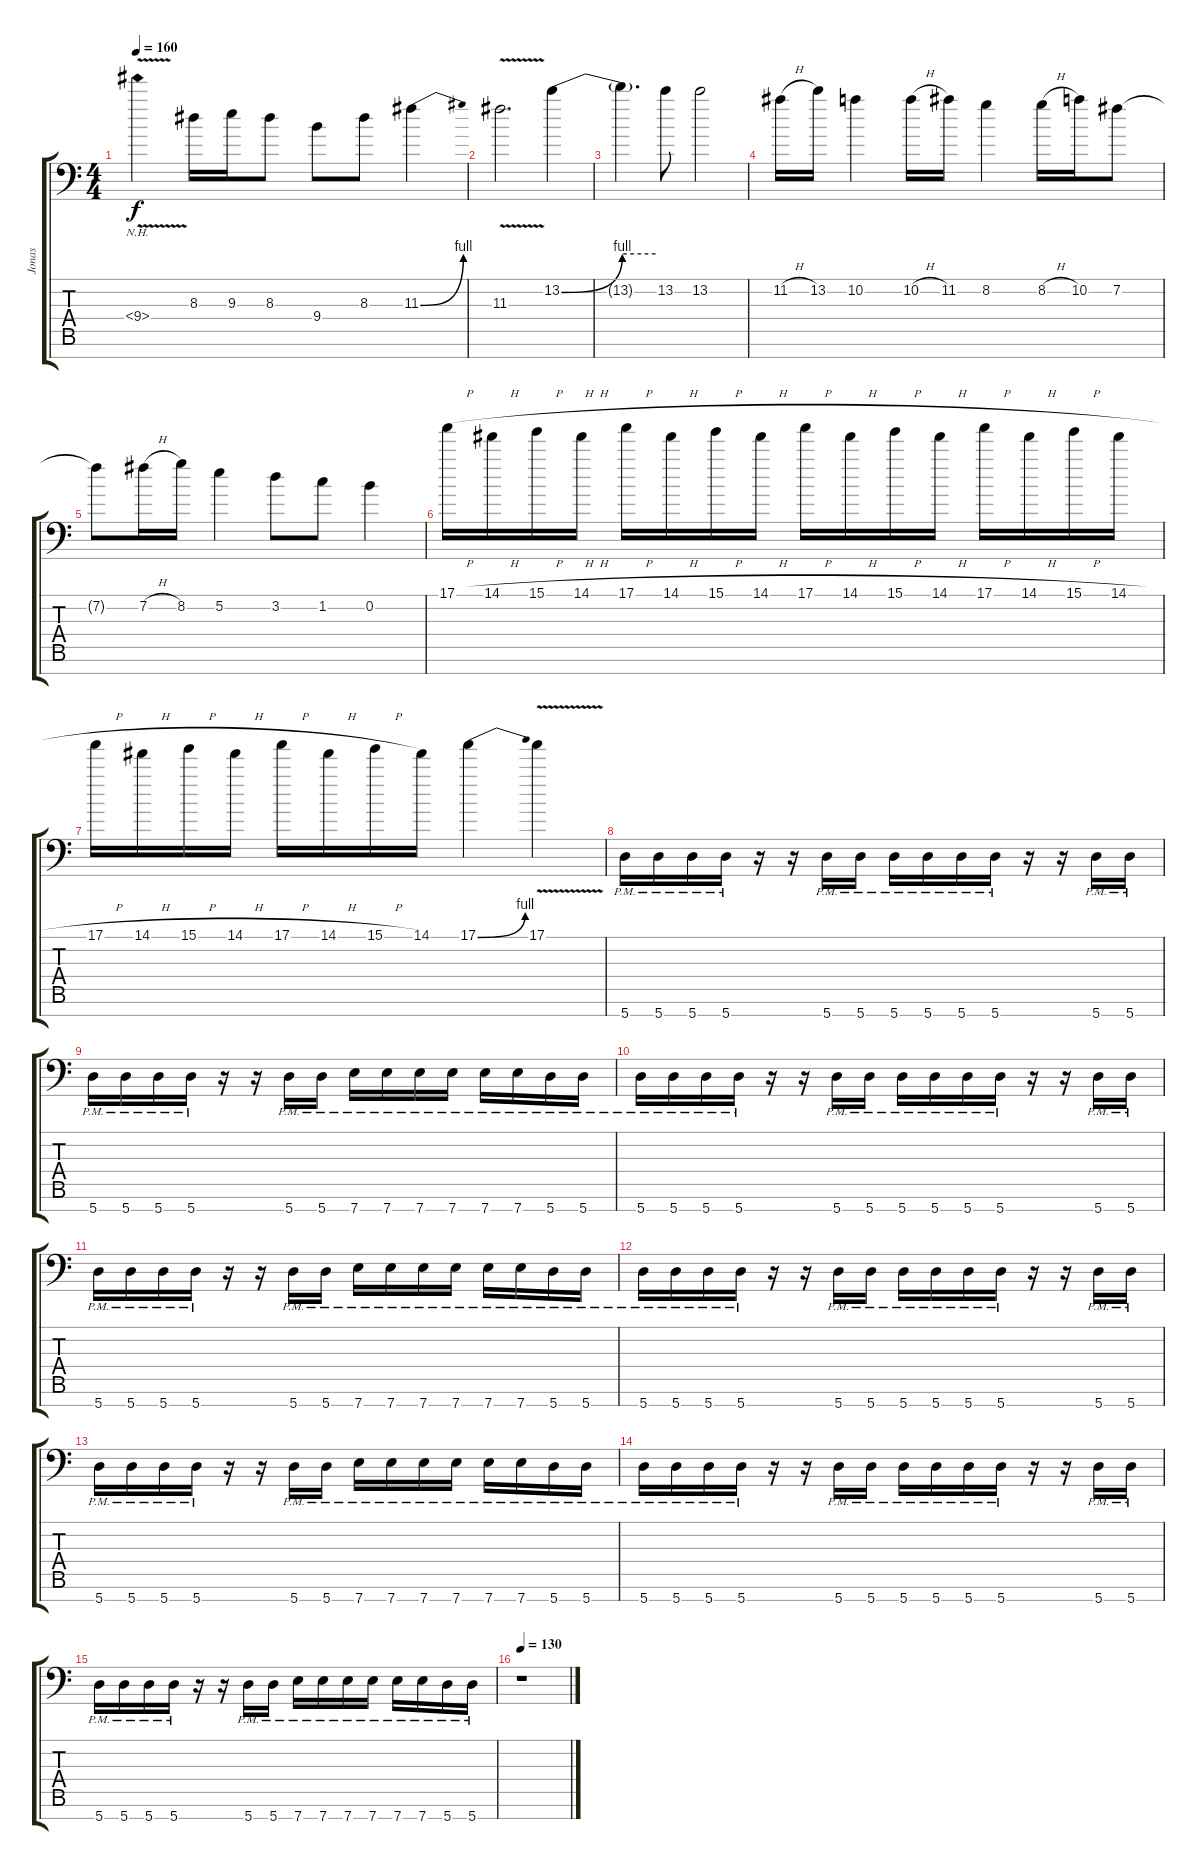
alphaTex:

\track ("Jonas" "Jonas") {instrument distortionguitar}
\staff {score tabs}
\tuning (E4 B3 G3 D3 A2 E2 A1) {hide}
\ts (4 4)
\tempo 160
\clef f4
\ks c
9.4{nh v t}.4{dy f} 8.3.16 9.3.16 8.3.8 9.4.8 8.3.8 11.3{be (bend 0 0 60 4)}.4 |
11.3{v}.2{d} 13.2{be (bend 0 0 60 4)}.4 |
13.2{be (hold 0 4 60 4) t}.4{d} 13.2.8 13.2.2 |
11.2{h}.16 13.2.16 10.2.4 10.2{h}.16 11.2.16 8.2.4 8.2{h}.16 10.2.16 7.2.8 |
7.2{t}.8 7.2{h}.16 8.2.16 5.2.4 3.2.8 1.2.8 0.2.4 |
17.1{h}.16 14.1{h}.16 15.1{h}.16 14.1{h}.16 17.1{h}.16 14.1{h}.16 15.1{h}.16 14.1{h}.16 17.1{h}.16 14.1{h}.16 15.1{h}.16 14.1{h}.16 17.1{h}.16 14.1{h}.16 15.1{h}.16 14.1{h}.16 |
17.1{h}.16 14.1{h}.16 15.1{h}.16 14.1{h}.16 17.1{h}.16 14.1{h}.16 15.1{h}.16 14.1.16 17.1{be (bend 0 0 60 4)}.4 17.1{v}.4 |
5.7{pm}.16 5.7{pm}.16 5.7{pm}.16 5.7{pm}.16 r.16 r.16 5.7{pm}.16 5.7{pm}.16 5.7{pm}.16 5.7{pm}.16 5.7{pm}.16 5.7{pm}.16 r.16 r.16 5.7{pm}.16 5.7{pm}.16 |
5.7{pm}.16 5.7{pm}.16 5.7{pm}.16 5.7{pm}.16 r.16 r.16 5.7{pm}.16 5.7{pm}.16 7.7{pm}.16 7.7{pm}.16 7.7{pm}.16 7.7{pm}.16 7.7{pm}.16 7.7{pm}.16 5.7{pm}.16 5.7{pm}.16 |
5.7{pm}.16 5.7{pm}.16 5.7{pm}.16 5.7{pm}.16 r.16 r.16 5.7{pm}.16 5.7{pm}.16 5.7{pm}.16 5.7{pm}.16 5.7{pm}.16 5.7{pm}.16 r.16 r.16 5.7{pm}.16 5.7{pm}.16 |
5.7{pm}.16 5.7{pm}.16 5.7{pm}.16 5.7{pm}.16 r.16 r.16 5.7{pm}.16 5.7{pm}.16 7.7{pm}.16 7.7{pm}.16 7.7{pm}.16 7.7{pm}.16 7.7{pm}.16 7.7{pm}.16 5.7{pm}.16 5.7{pm}.16 |
5.7{pm}.16 5.7{pm}.16 5.7{pm}.16 5.7{pm}.16 r.16 r.16 5.7{pm}.16 5.7{pm}.16 5.7{pm}.16 5.7{pm}.16 5.7{pm}.16 5.7{pm}.16 r.16 r.16 5.7{pm}.16 5.7{pm}.16 |
5.7{pm}.16 5.7{pm}.16 5.7{pm}.16 5.7{pm}.16 r.16 r.16 5.7{pm}.16 5.7{pm}.16 7.7{pm}.16 7.7{pm}.16 7.7{pm}.16 7.7{pm}.16 7.7{pm}.16 7.7{pm}.16 5.7{pm}.16 5.7{pm}.16 |
5.7{pm}.16 5.7{pm}.16 5.7{pm}.16 5.7{pm}.16 r.16 r.16 5.7{pm}.16 5.7{pm}.16 5.7{pm}.16 5.7{pm}.16 5.7{pm}.16 5.7{pm}.16 r.16 r.16 5.7{pm}.16 5.7{pm}.16 |
5.7{pm}.16 5.7{pm}.16 5.7{pm}.16 5.7{pm}.16 r.16 r.16 5.7{pm}.16 5.7{pm}.16 7.7{pm}.16 7.7{pm}.16 7.7{pm}.16 7.7{pm}.16 7.7{pm}.16 7.7{pm}.16 5.7{pm}.16 5.7{pm}.16 |
\tempo 130
r.1
